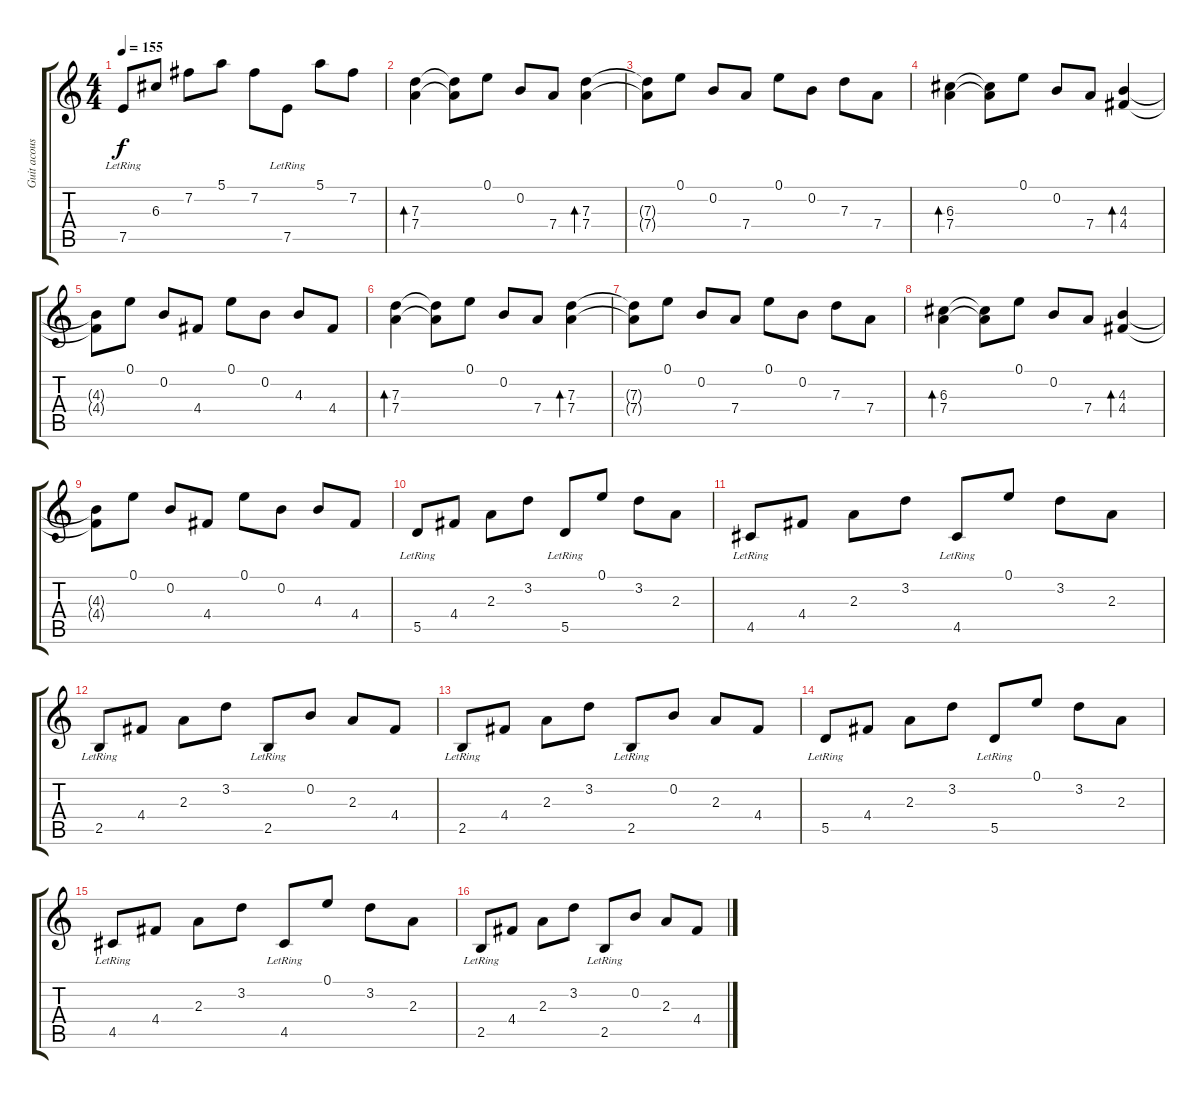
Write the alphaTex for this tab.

\track ("Guit acoustic" "Guit acous") {instrument acousticguitarnylon}
\staff {score tabs}
\tuning (E4 B3 G3 D3 A2 E2) {hide}
\ts (4 4)
\tempo 155
\clef g2
\ks c
7.5{lr}.8{dy f} 6.3.8 7.2.8 5.1.8 7.2.8 7.5{lr}.8 5.1.8 7.2.8 |
(7.3 7.4).4{bd 240} (7.3{t} 7.4{t}).8 0.1.8 0.2.8 7.4.8 (7.3 7.4).4{bd 240} |
(7.3{t} 7.4{t}).8 0.1.8 0.2.8 7.4.8 0.1.8 0.2.8 7.3.8 7.4.8 |
(6.3 7.4).4{bd 240} (6.3{t} 7.4{t}).8 0.1.8 0.2.8 7.4.8 (4.3 4.4).4{bd 240} |
(4.3{t} 4.4{t}).8 0.1.8 0.2.8 4.4.8 0.1.8 0.2.8 4.3.8 4.4.8 |
(7.3 7.4).4{bd 240} (7.3{t} 7.4{t}).8 0.1.8 0.2.8 7.4.8 (7.3 7.4).4{bd 240} |
(7.3{t} 7.4{t}).8 0.1.8 0.2.8 7.4.8 0.1.8 0.2.8 7.3.8 7.4.8 |
(6.3 7.4).4{bd 240} (6.3{t} 7.4{t}).8 0.1.8 0.2.8 7.4.8 (4.3 4.4).4{bd 240} |
(4.3{t} 4.4{t}).8 0.1.8 0.2.8 4.4.8 0.1.8 0.2.8 4.3.8 4.4.8 |
5.5{lr}.8 4.4.8 2.3.8 3.2.8 5.5{lr}.8 0.1.8 3.2.8 2.3.8 |
4.5{lr}.8 4.4.8 2.3.8 3.2.8 4.5{lr}.8 0.1.8 3.2.8 2.3.8 |
2.5{lr}.8 4.4.8 2.3.8 3.2.8 2.5{lr}.8 0.2.8 2.3.8 4.4.8 |
2.5{lr}.8 4.4.8 2.3.8 3.2.8 2.5{lr}.8 0.2.8 2.3.8 4.4.8 |
5.5{lr}.8 4.4.8 2.3.8 3.2.8 5.5{lr}.8 0.1.8 3.2.8 2.3.8 |
4.5{lr}.8 4.4.8 2.3.8 3.2.8 4.5{lr}.8 0.1.8 3.2.8 2.3.8 |
2.5{lr}.8 4.4.8 2.3.8 3.2.8 2.5{lr}.8 0.2.8 2.3.8 4.4.8
